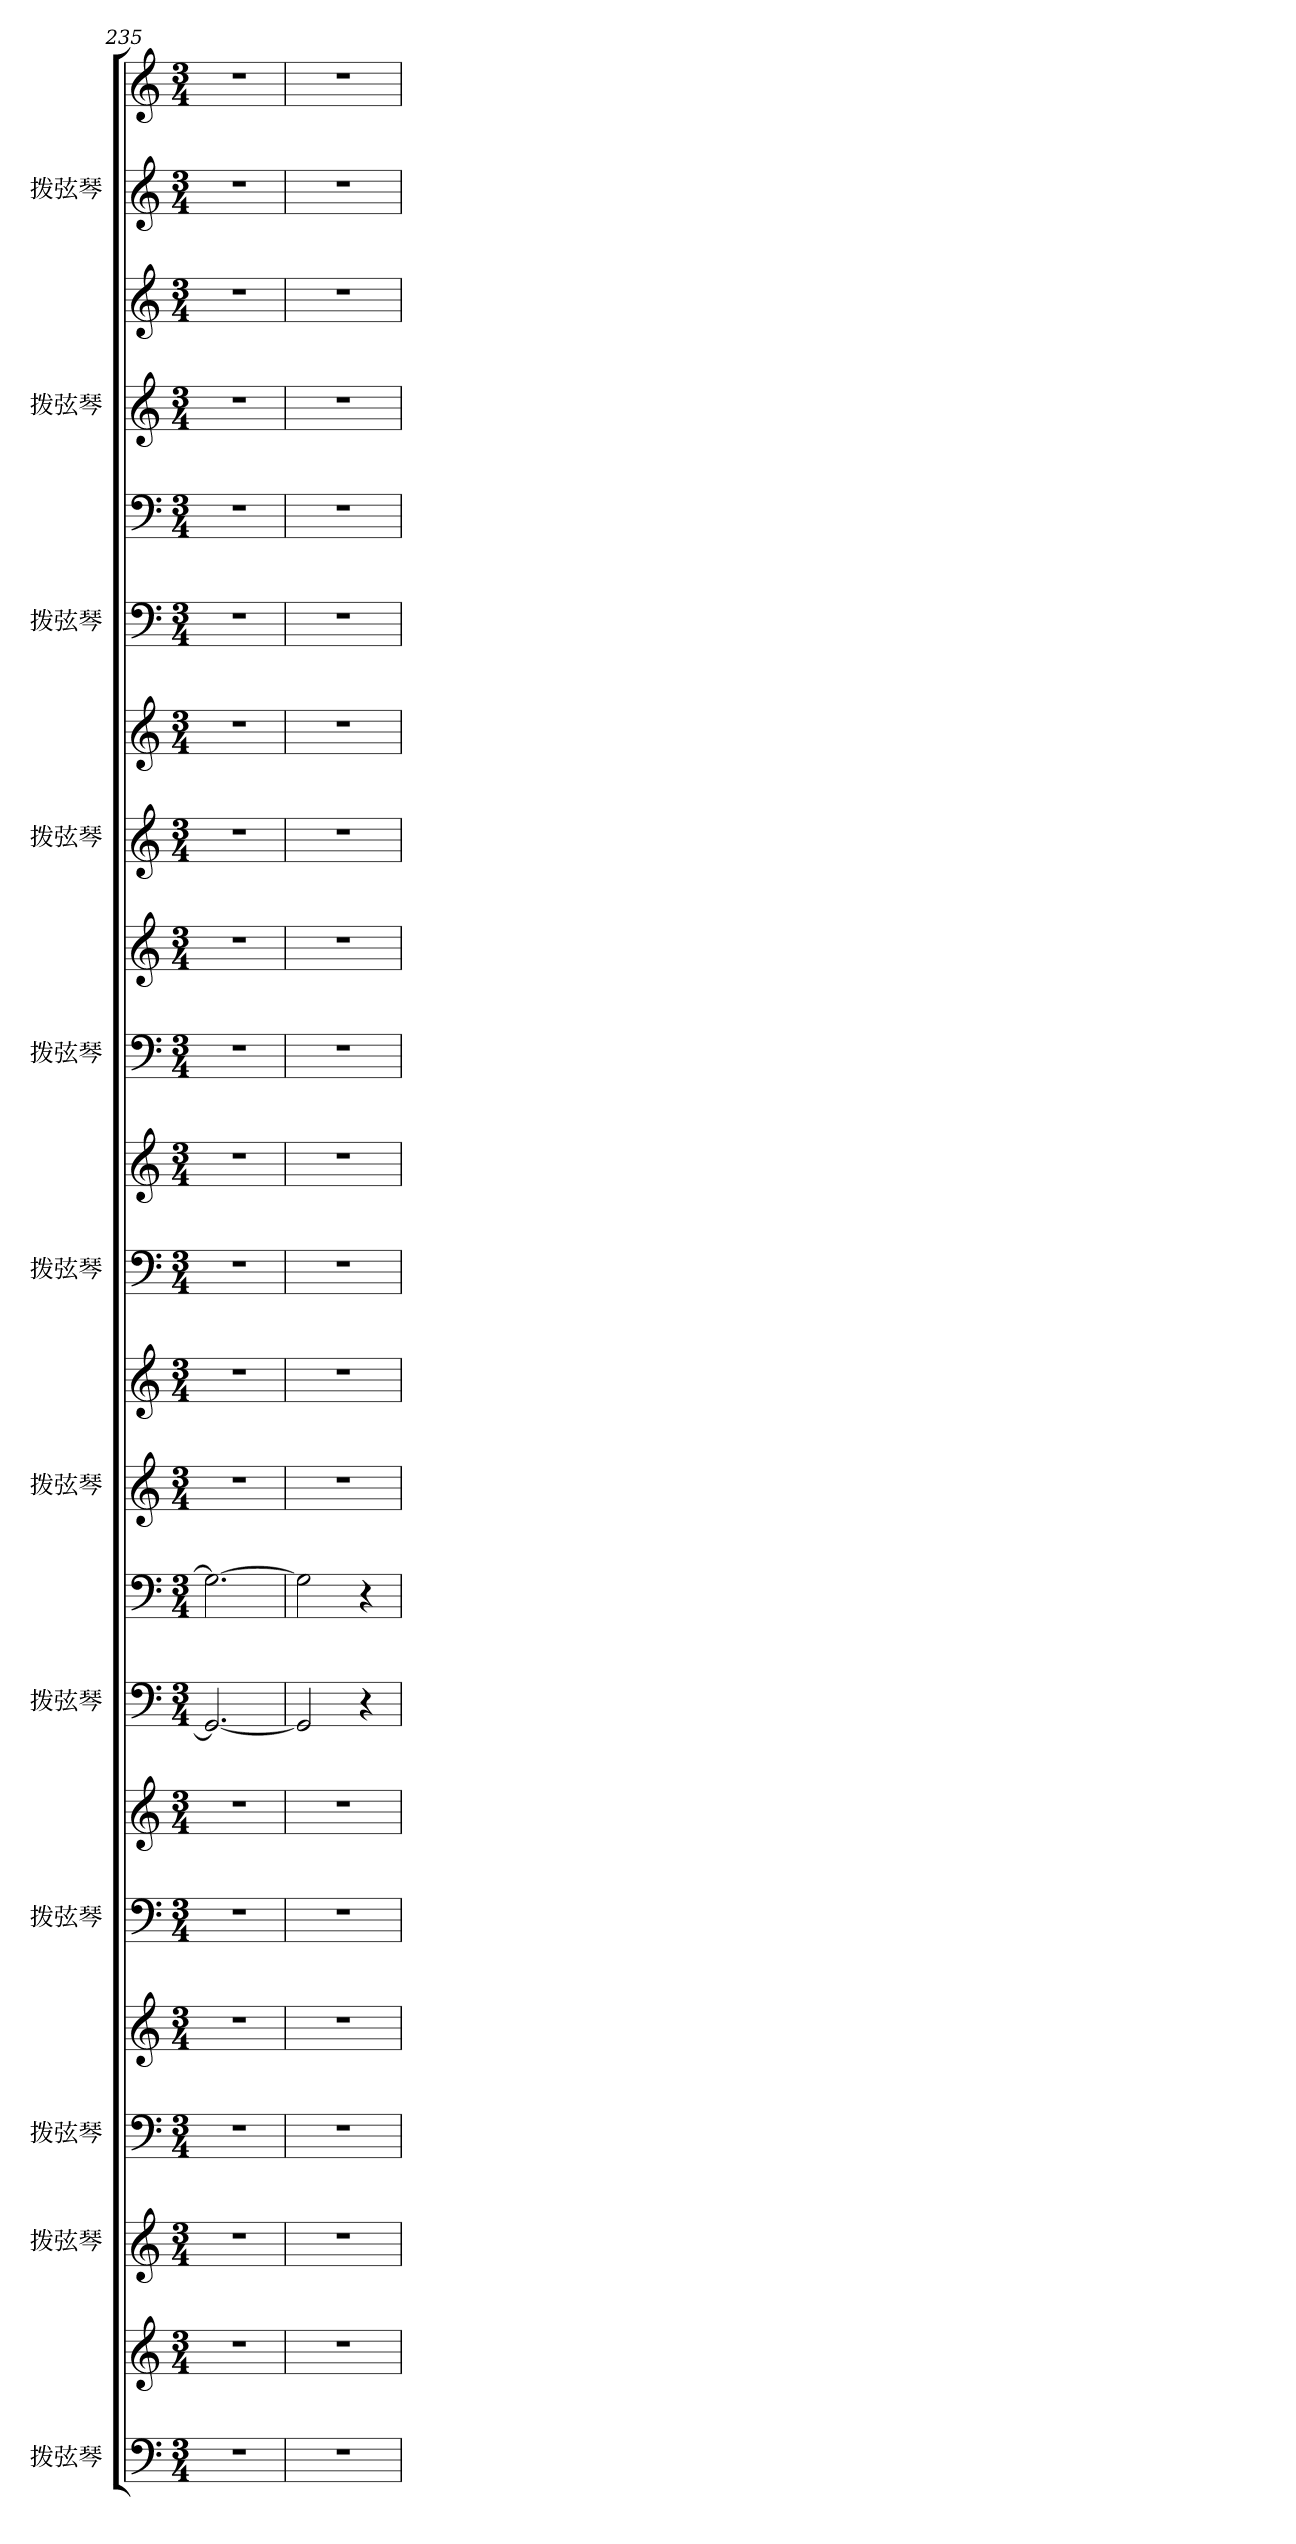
**kern	**kern	**kern	**kern	**kern	**kern	**kern	**kern	**kern	**kern	**kern	**kern	**kern	**kern	**kern	**kern	**kern	**kern	**kern	**kern	**kern	**kern	**kern
*part12	*part12	*part11	*part10	*part10	*part9	*part9	*part8	*part8	*part7	*part7	*part6	*part6	*part5	*part5	*part4	*part4	*part3	*part3	*part2	*part2	*part1	*part1
*staff23	*staff22	*staff21	*staff20	*staff19	*staff18	*staff17	*staff16	*staff15	*staff14	*staff13	*staff12	*staff11	*staff10	*staff9	*staff8	*staff7	*staff6	*staff5	*staff4	*staff3	*staff2	*staff1
*I"拨弦琴	*	*I"拨弦琴	*I"拨弦琴	*	*I"拨弦琴	*	*I"拨弦琴	*	*I"拨弦琴	*	*I"拨弦琴	*	*I"拨弦琴	*	*I"拨弦琴	*	*I"拨弦琴	*	*I"拨弦琴	*	*I"拨弦琴	*
*clefF4	*clefG2	*clefG2	*clefF4	*clefG2	*clefF4	*clefG2	*clefF4	*clefF4	*clefG2	*clefG2	*clefF4	*clefG2	*clefF4	*clefG2	*clefG2	*clefG2	*clefF4	*clefF4	*clefG2	*clefG2	*clefG2	*clefG2
*k[]	*k[]	*k[]	*k[]	*k[]	*k[]	*k[]	*k[]	*k[]	*k[]	*k[]	*k[]	*k[]	*k[]	*k[]	*k[]	*k[]	*k[]	*k[]	*k[]	*k[]	*k[]	*k[]
*M3/4	*M3/4	*M3/4	*M3/4	*M3/4	*M3/4	*M3/4	*M3/4	*M3/4	*M3/4	*M3/4	*M3/4	*M3/4	*M3/4	*M3/4	*M3/4	*M3/4	*M3/4	*M3/4	*M3/4	*M3/4	*M3/4	*M3/4
=235	=235	=235	=235	=235	=235	=235	=235	=235	=235	=235	=235	=235	=235	=235	=235	=235	=235	=235	=235	=235	=235	=235
2.r	2.r	2.r	2.r	2.r	2.r	2.r	2.GG/_	2.G\_	2.r	2.r	2.r	2.r	2.r	2.r	2.r	2.r	2.r	2.r	2.r	2.r	2.r	2.r
=236	=236	=236	=236	=236	=236	=236	=236	=236	=236	=236	=236	=236	=236	=236	=236	=236	=236	=236	=236	=236	=236	=236
2.r	2.r	2.r	2.r	2.r	2.r	2.r	2GG/]	2G\]	2.r	2.r	2.r	2.r	2.r	2.r	2.r	2.r	2.r	2.r	2.r	2.r	2.r	2.r
.	.	.	.	.	.	.	4r	4r	.	.	.	.	.	.	.	.	.	.	.	.	.	.
=	=	=	=	=	=	=	=	=	=	=	=	=	=	=	=	=	=	=	=	=	=	=
*-	*-	*-	*-	*-	*-	*-	*-	*-	*-	*-	*-	*-	*-	*-	*-	*-	*-	*-	*-	*-	*-	*-
